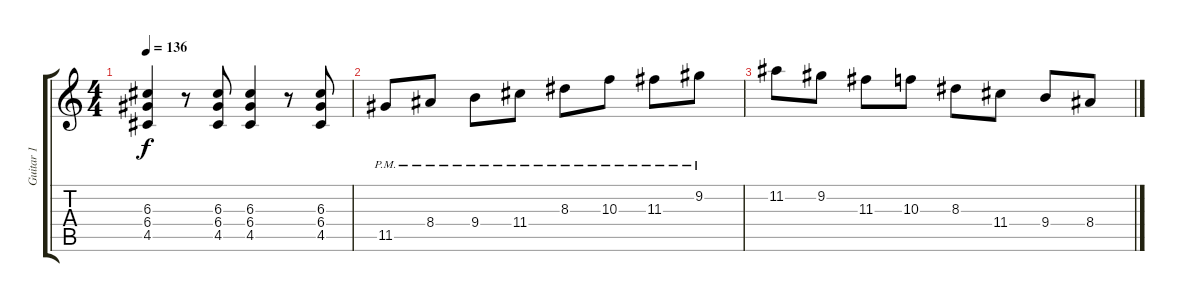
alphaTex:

\track ("Guitar 1" "Guitar 1") {instrument distortionguitar}
\staff {score tabs}
\tuning (E4 B3 G3 D3 A2 E2) {hide}
\ts (4 4)
\tempo 136
\clef g2
\ks c
(6.3 6.4 4.5).4{dy f} r.8 (6.3 6.4 4.5).8 (6.3 6.4 4.5).4 r.8 (6.3 6.4 4.5).8 |
11.5{pm}.8 8.4{pm}.8 9.4{pm}.8 11.4{pm}.8 8.3{pm}.8 10.3{pm}.8 11.3{pm}.8 9.2{pm}.8 |
11.2.8 9.2.8 11.3.8 10.3.8 8.3.8 11.4.8 9.4.8 8.4.8
